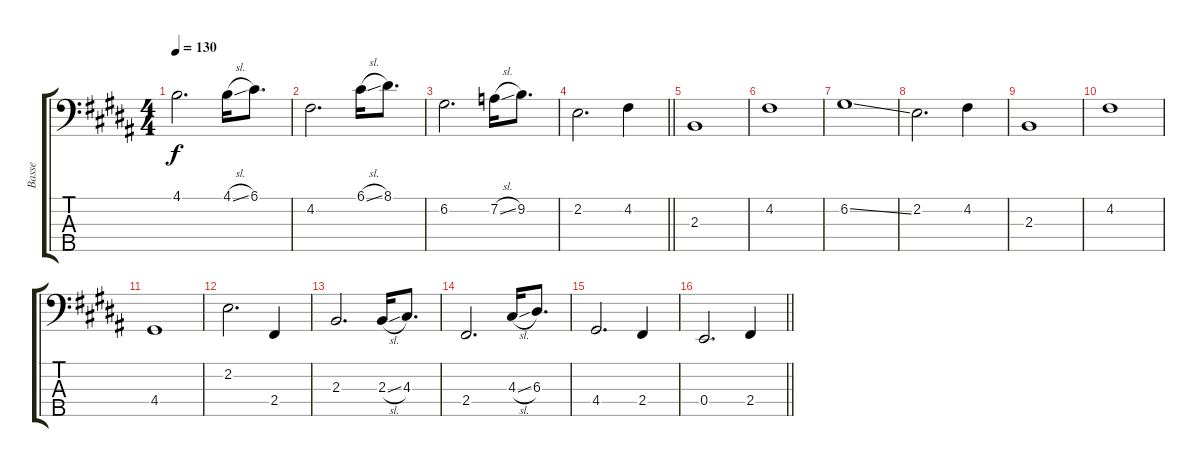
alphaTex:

\track ("Basse" "Basse") {instrument electricbassfinger}
\staff {score tabs}
\tuning (G2 D2 A1 E1 B0) {hide}
\ts (4 4)
\tempo 130
\clef f4
\ks b
4.1.2{d dy f instrument electricbassfinger} 4.1{sl}.16 6.1.8{d} |
4.2.2{d} 6.1{sl}.16 8.1.8{d} |
6.2.2{d} 7.2{sl}.16 9.2.8{d} |
\barLineRight lightlight
2.2.2{d} 4.2.4 |
2.3.1 |
4.2.1 |
6.2{ss}.1 |
2.2.2{d} 4.2.4 |
2.3.1 |
4.2.1 |
4.4.1 |
2.2.2{d} 2.4.4 |
2.3.2{d} 2.3{sl}.16 4.3.8{d} |
2.4.2{d} 4.3{sl}.16 6.3.8{d} |
4.4.2{d} 2.4.4 |
\barLineRight lightlight
0.4.2{d} 2.4.4
